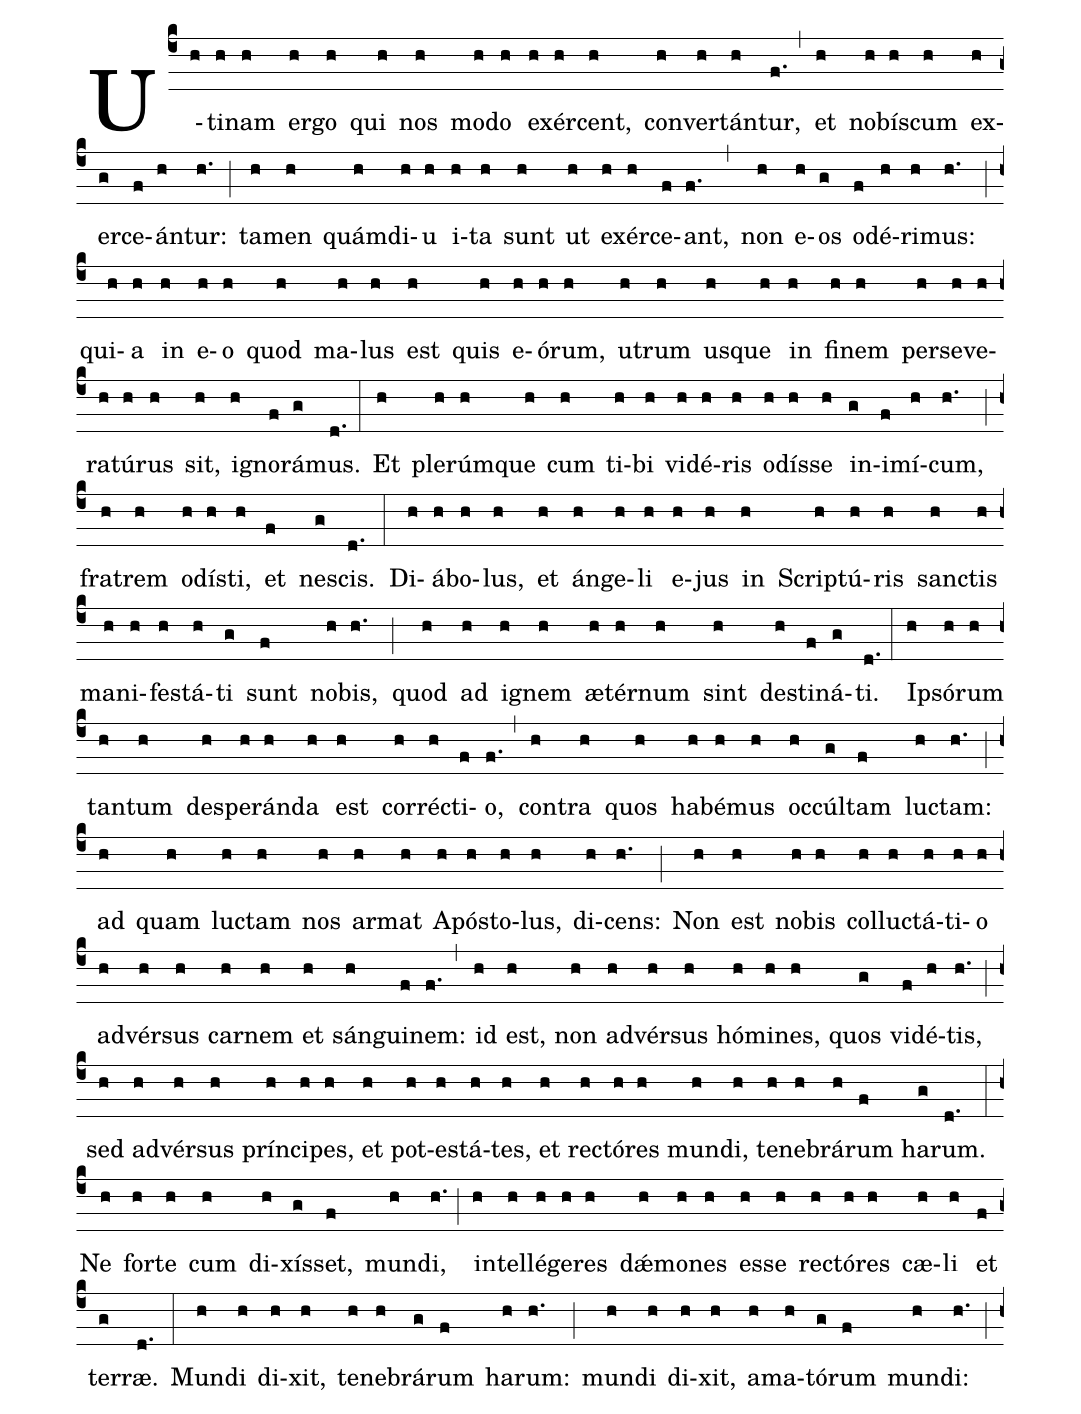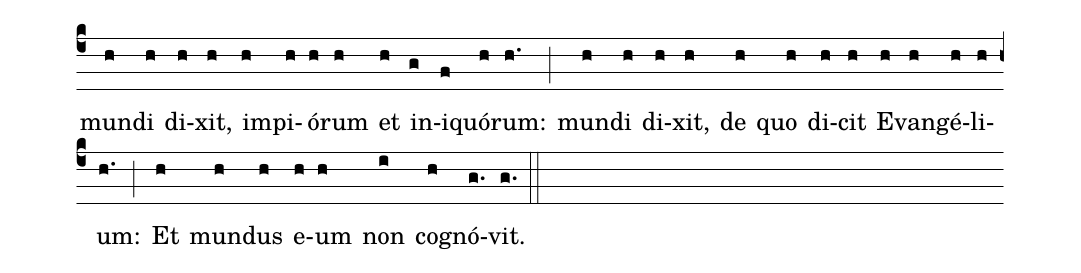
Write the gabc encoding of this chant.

%%
(c4) U(h)ti(h)nam(h) er(h)go(h) qui(h) nos(h) mo(h)do(h) ex(h)ér(h)cent,(h) con(h)ver(h)tán(h)tur,(f.) (,)
et(h) no(h)bís(h)cum(h) ex(h)er(g)ce(f)án(h)tur:(h.) (;)
ta(h)men(h) quám(h)di(h)u(h) i(h)ta(h) sunt(h) ut(h) ex(h)ér(h)ce(f)ant,(f.) (,)
non(h) e(h)os(g) o(f)dé(h)ri(h)mus:(h.) (;)
qui(h)a(h) in(h) e(h)o(h) quod(h) ma(h)lus(h) est(h) quis(h) e(h)ó(h)rum,(h) u(h)trum(h) us(h)que(h) in(h) fi(h)nem(h) per(h)se(h)ve(h)ra(h)tú(h)rus(h) sit,(h) i(h)gno(f)rá(g)mus.(d.) (:)
Et(h) ple(h)rúm(h)que(h) cum(h) ti(h)bi(h) vi(h)dé(h)ris(h) o(h)dís(h)se(h) in(g)i(f)mí(h)cum,(h.) (;)
fra(h)trem(h) o(h)dís(h)ti,(h) et(f) ne(g)scis.(d.) (:)
Di(h)á(h)bo(h)lus,(h) et(h) án(h)ge(h)li(h) e(h)jus(h) in(h) Scrip(h)tú(h)ris(h) sanc(h)tis(h) ma(h)ni(h)fes(h)tá(h)ti(g) sunt(f) no(h)bis,(h.) (;)
quod(h) ad(h) i(h)gnem(h) æ(h)tér(h)num(h) sint(h) de(h)sti(f)ná(g)ti.(d.) (:)
Ip(h)só(h)rum(h) tan(h)tum(h) de(h)spe(h)rán(h)da(h) est(h) cor(h)réc(h)ti(f)o,(f.) (,)
con(h)tra(h) quos(h) ha(h)bé(h)mus(h) oc(h)cúl(g)tam(f) luc(h)tam:(h.) (;)
ad(h) quam(h) luc(h)tam(h) nos(h) ar(h)mat(h) A(h)pós(h)to(h)lus,(h) di(h)cens:(h.) (;)
Non(h) est(h) no(h)bis(h) col(h)luc(h)tá(h)ti(h)o(h) ad(h)vér(h)sus(h) car(h)nem(h) et(h) sán(h)gui(f)nem:(f.) (,)
id(h) est,(h) non(h) ad(h)vér(h)sus(h) hó(h)mi(h)nes,(h) quos(g) vi(f)dé(h)tis,(h.) (;)
sed(h) ad(h)vér(h)sus(h) prín(h)ci(h)pes,(h) et(h) pot(h)es(h)tá(h)tes,(h) et(h) rec(h)tó(h)res(h) mun(h)di,(h) te(h)ne(h)brá(h)rum(f) ha(g)rum.(d.) (:)
Ne(h) for(h)te(h) cum(h) di(h)xís(g)set,(f) mun(h)di,(h.) (;)
in(h)tel(h)lé(h)ge(h)res(h) dǽ(h)mo(h)nes(h) es(h)se(h) rec(h)tó(h)res(h) cæ(h)li(h) et(f) ter(g)ræ.(d.) (:)
Mun(h)di(h) di(h)xit,(h) te(h)ne(h)brá(g)rum(f) ha(h)rum:(h.) (;)
mun(h)di(h) di(h)xit,(h) a(h)ma(h)tó(g)rum(f) mun(h)di:(h.) (;)
mun(h)di(h) di(h)xit,(h) im(h)pi(h)ó(h)rum(h) et(h) in(g)i(f)quó(h)rum:(h.) (;)
mun(h)di(h) di(h)xit,(h) de(h) quo(h) di(h)cit(h) E(h)van(h)gé(h)li(h)um:(h.) (;)
Et(h) mun(h)dus(h) e(h)um(h) non(i) co(h)gnó(g.)vit.(g.) (::)
